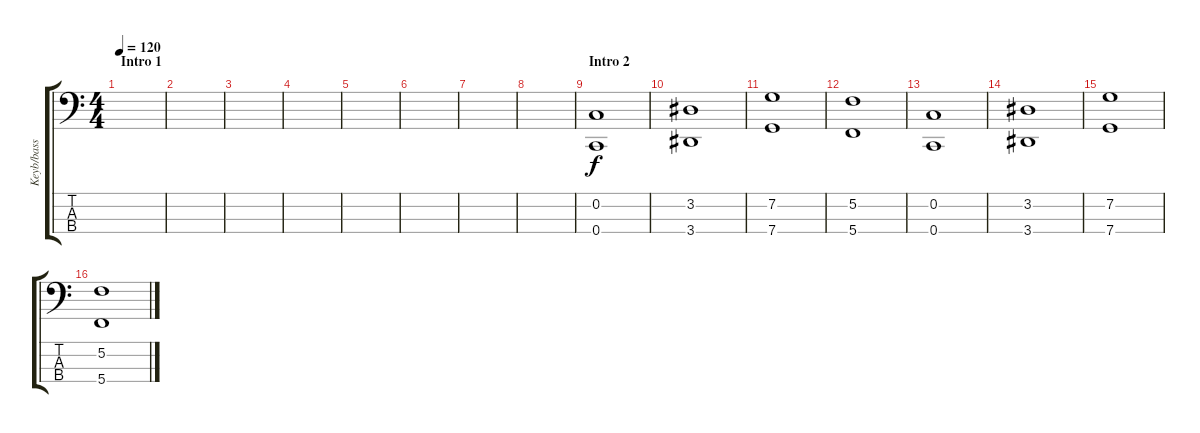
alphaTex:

\track ("Keyb/bass" "Keyb/bass") {instrument electricbasspick}
\staff {score tabs}
\tuning (F2 C2 G1 C1) {hide}
\ts (4 4)
\section ("" "Intro 1")
\tempo 120
\clef f4
\ks c
|
|
|
|
|
|
|
|
\section ("" "Intro 2")
(0.2 0.4).1{volume 12 instrument synthstrings1} |
(3.2 3.4).1 |
(7.2 7.4).1 |
(5.2 5.4).1 |
(0.2 0.4).1 |
(3.2 3.4).1 |
(7.2 7.4).1 |
(5.2 5.4).1
